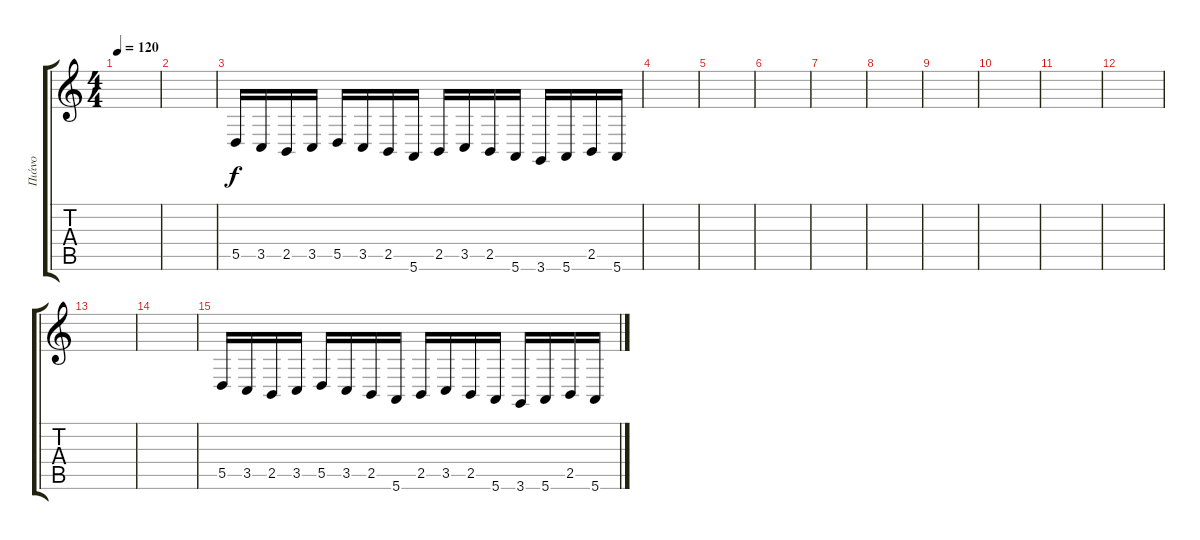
\track ("Πιάνο" "Πιάνο") {instrument electricgrandpiano}
\staff {score tabs}
\tuning (E4 B3 G3 D3 A2 E2) {hide}
\ts (4 4)
\tempo 120
\clef g2
\ks c
|
|
5.5.16 3.5.16 2.5.16 3.5.16 5.5.16 3.5.16 2.5.16 5.6.16 2.5.16 3.5.16 2.5.16 5.6.16 3.6.16 5.6.16 2.5.16 5.6.16 |
|
|
|
|
|
|
|
|
|
|
|
5.5.16{volume 16 instrument acousticguitarnylon} 3.5.16 2.5.16 3.5.16 5.5.16 3.5.16 2.5.16 5.6.16 2.5.16 3.5.16 2.5.16 5.6.16 3.6.16 5.6.16 2.5.16 5.6.16
